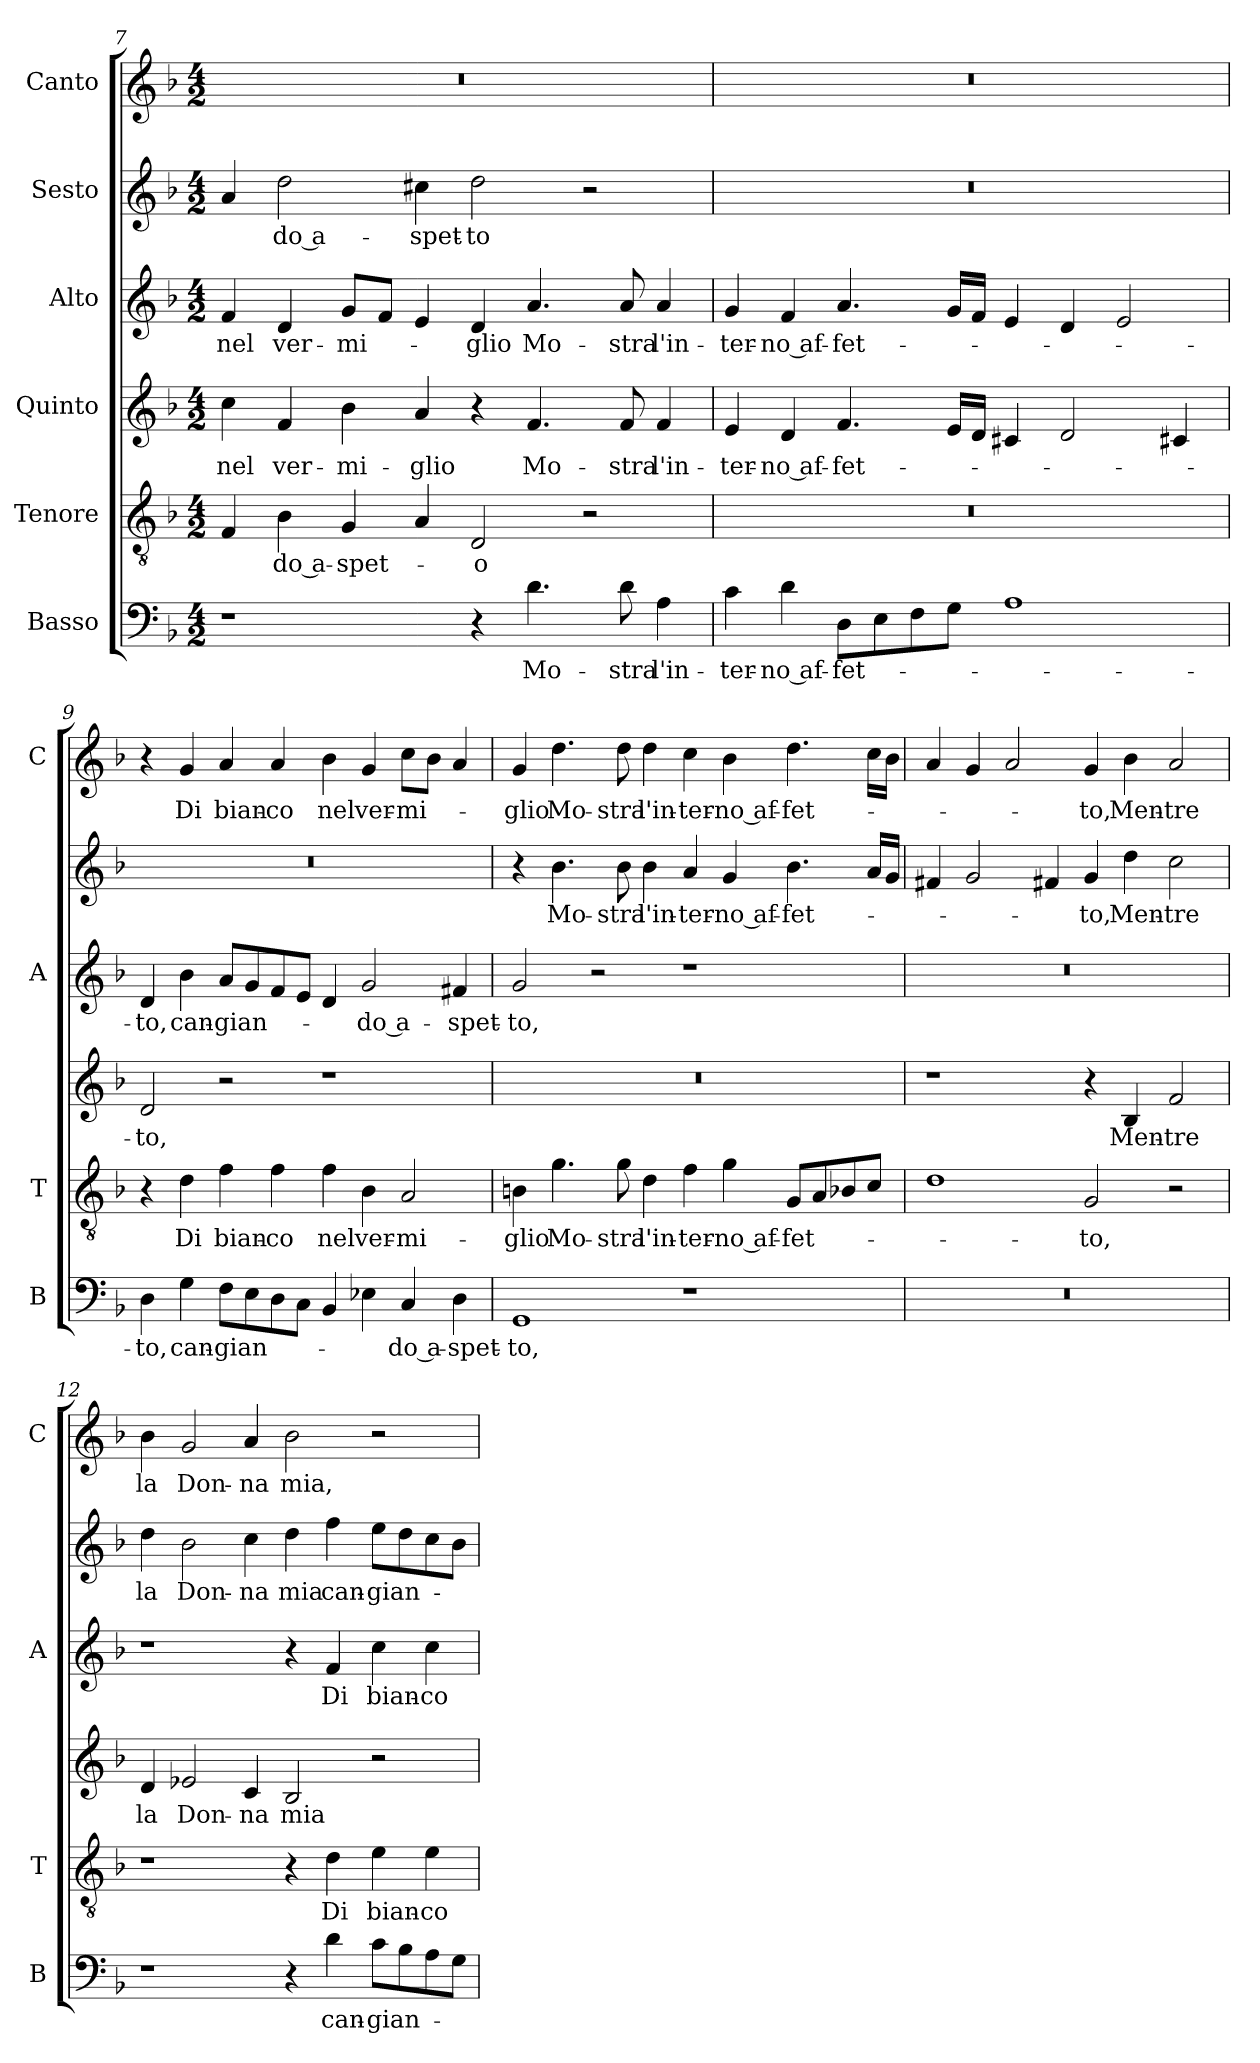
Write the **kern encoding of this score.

**kern	**text	**kern	**text	**kern	**text	**kern	**text	**kern	**text	**kern	**text
*part6	*part6	*part5	*part5	*part4	*part4	*part3	*part3	*part2	*part2	*part1	*part1
*staff6	*staff6	*staff5	*staff5	*staff4	*staff4	*staff3	*staff3	*staff2	*staff2	*staff1	*staff1
*I"Basso	*	*I"Tenore	*	*I"Quinto	*	*I"Alto	*	*I"Sesto	*	*I"Canto	*
*I'B	*	*I'T	*	*	*	*I'A	*	*	*	*I'C	*
*clefF4	*	*clefGv2	*	*clefG2	*	*clefG2	*	*clefG2	*	*clefG2	*
*k[b-]	*	*k[b-]	*	*k[b-]	*	*k[b-]	*	*k[b-]	*	*k[b-]	*
*F:	*	*F:	*	*F:	*	*F:	*	*F:	*	*F:	*
*M4/2	*	*M4/2	*	*M4/2	*	*M4/2	*	*M4/2	*	*M4/2	*
=7	=7	=7	=7	=7	=7	=7	=7	=7	=7	=7	=7
1r	.	4F	.	4cc	nel	4f	nel	4a	.	0r	.
.	.	4B-	-do a-	4f	ver-	4d	ver-	2dd	-do a-	.	.
.	.	4G	-spet-	4b-	-mi-	8gL	-mi-	.	.	.	.
.	.	.	.	.	.	8fJ	.	.	.	.	.
.	.	4A	.	4a	-glio	4e	.	4cc#X	-spet-	.	.
4r	.	2D	-o	4r	.	4d	-glio	2dd	-to	.	.
4.d	Mo-	.	.	4.f	Mo-	4.a	Mo-	.	.	.	.
.	.	2r	.	.	.	.	.	2r	.	.	.
8d	-stra	.	.	8f	-stra	8a	-stra	.	.	.	.
4A	l'in-	.	.	4f	l'in-	4a	l'in-	.	.	.	.
=8	=8	=8	=8	=8	=8	=8	=8	=8	=8	=8	=8
4c	-ter-	0r	.	4e	-ter-	4g	-ter-	0r	.	0r	.
4d	-no af-	.	.	4d	-no af-	4f	-no af-	.	.	.	.
8DL	-fet-	.	.	4.f	-fet-	4.a	-fet-	.	.	.	.
8E	.	.	.	.	.	.	.	.	.	.	.
8F	.	.	.	.	.	.	.	.	.	.	.
8GJ	.	.	.	16eLL	.	16gLL	.	.	.	.	.
.	.	.	.	16dJJ	.	16fJJ	.	.	.	.	.
1A	.	.	.	4c#X	.	4e	.	.	.	.	.
.	.	.	.	2d	.	4d	.	.	.	.	.
.	.	.	.	.	.	2e	.	.	.	.	.
.	.	.	.	4c#X	.	.	.	.	.	.	.
=9	=9	=9	=9	=9	=9	=9	=9	=9	=9	=9	=9
4D	-to,	4r	.	2d	-to,	4d	-to,	0r	.	4r	.
4G	can-	4d	Di	.	.	4b-	can-	.	.	4g	Di
8FL	-gian-	4f	bian-	2r	.	8aL	-gian-	.	.	4a	bian-
8E	.	.	.	.	.	8g	.	.	.	.	.
8D	.	4f	-co	.	.	8f	.	.	.	4a	-co
8CJ	.	.	.	.	.	8eJ	.	.	.	.	.
4BB-	.	4f	nel	1r	.	4d	.	.	.	4b-	nel
4E-X	.	4B-	ver-	.	.	2g	-do a-	.	.	4g	ver-
4C	-do a-	2A	-mi-	.	.	.	.	.	.	8ccL	-mi-
.	.	.	.	.	.	.	.	.	.	8b-J	.
4D	-spet-	.	.	.	.	4f#X	-spet-	.	.	4a	.
=10	=10	=10	=10	=10	=10	=10	=10	=10	=10	=10	=10
1GG	-to,	4Bn	-glio	0r	.	2g	-to,	4r	.	4g	-glio
.	.	4.g	Mo-	.	.	.	.	4.b-	Mo-	4.dd	Mo-
.	.	.	.	.	.	2r	.	.	.	.	.
.	.	8g	-stra	.	.	.	.	8b-	-stra	8dd	-stra
.	.	4d	l'in-	.	.	.	.	4b-	l'in-	4dd	l'in-
1r	.	4f	-ter-	.	.	1r	.	4a	-ter-	4cc	-ter-
.	.	4g	-no af-	.	.	.	.	4g	-no af-	4b-	-no af-
.	.	8GL	-fet-	.	.	.	.	4.b-	-fet-	4.dd	-fet-
.	.	8A	.	.	.	.	.	.	.	.	.
.	.	8B-X	.	.	.	.	.	.	.	.	.
.	.	8cJ	.	.	.	.	.	16aLL	.	16ccLL	.
.	.	.	.	.	.	.	.	16gJJ	.	16b-JJ	.
=11	=11	=11	=11	=11	=11	=11	=11	=11	=11	=11	=11
0r	.	1d	.	1r	.	0r	.	4f#X	.	4a	.
.	.	.	.	.	.	.	.	2g	.	4g	.
.	.	.	.	.	.	.	.	.	.	2a	.
.	.	.	.	.	.	.	.	4f#X	.	.	.
.	.	2G	-to,	4r	.	.	.	4g	-to,	4g	-to,
.	.	.	.	4B-	Men-	.	.	4dd	Men-	4b-	Men-
.	.	2r	.	2f	-tre	.	.	2cc	-tre	2a	-tre
=12	=12	=12	=12	=12	=12	=12	=12	=12	=12	=12	=12
1r	.	1r	.	4d	la	1r	.	4dd	la	4b-	la
.	.	.	.	2e-X	Don-	.	.	2b-	Don-	2g	Don-
.	.	.	.	4c	-na	.	.	4cc	-na	4a	-na
4r	.	4r	.	2B-	mia	4r	.	4dd	mia	2b-	mia,
4d	can-	4d	Di	.	.	4f	Di	4ff	can-	.	.
8cL	-gian-	4e	bian-	2r	.	4cc	bian-	8eeL	-gian-	2r	.
8B-	.	.	.	.	.	.	.	8dd	.	.	.
8A	.	4e	-co	.	.	4cc	-co	8cc	.	.	.
8GJ	.	.	.	.	.	.	.	8b-J	.	.	.
=	=	=	=	=	=	=	=	=	=	=	=
*-	*-	*-	*-	*-	*-	*-	*-	*-	*-	*-	*-
